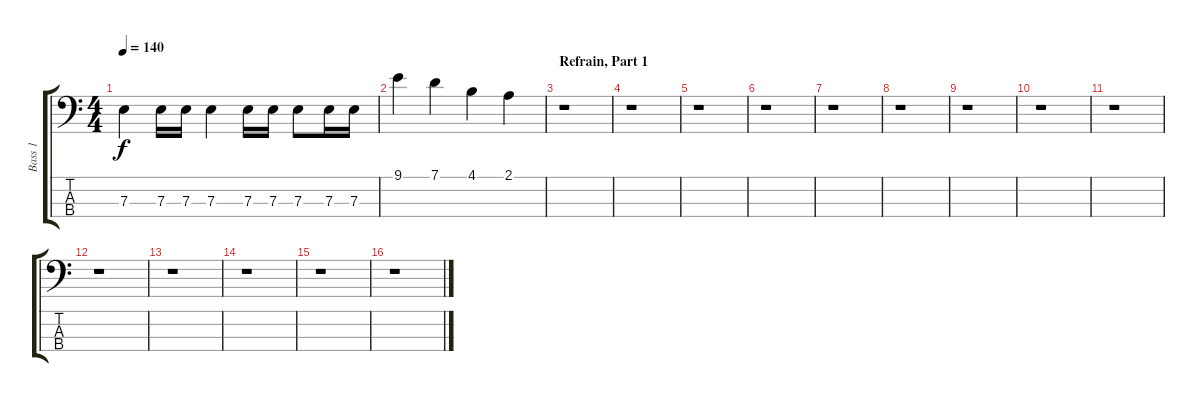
\track ("Bass 1" "Bass 1") {instrument electricbasspick}
\staff {score tabs}
\tuning (G2 D2 A1 E1) {hide}
\ts (4 4)
\tempo 140
\clef f4
\ks c
7.3.4{dy f} 7.3.16 7.3.16 7.3.4 7.3.16 7.3.16 7.3.8 7.3.16 7.3.16 |
9.1.4 7.1.4 4.1.4 2.1.4 |
\section ("" "Refrain, Part 1")
r.1 |
r.1 |
r.1 |
r.1 |
r.1 |
r.1 |
r.1 |
r.1 |
r.1 |
r.1 |
r.1 |
r.1 |
r.1 |
r.1
